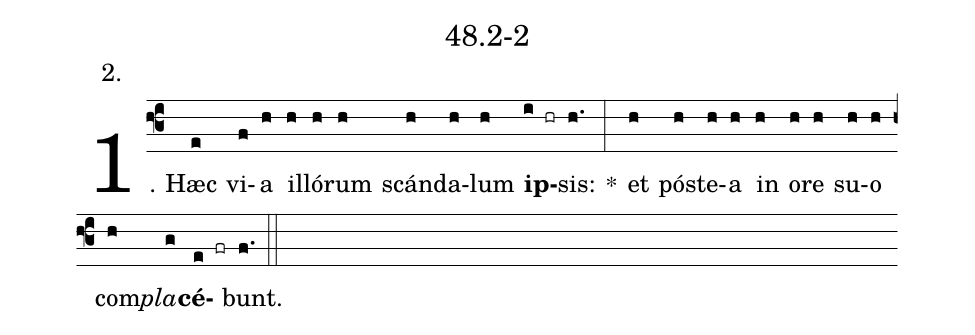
name: 48.2-2;
annotation: 2.;
%%
(f3)1. Hæc(e) vi(f)a(h) il(h)ló(h)rum(h) scán(h)da(h)lum(h) <b>ip</b>(i hr)sis:(h.) *(:) et(h) póst(h)e(h)a(h) in(h) o(h)re(h) su(h)o(h) com(h)<i>pla</i>(g)<b>cé</b>(e fr)bunt.(f.) (::)


%E(h) u(h) o(h) u(g) a(e) e.(f.) (::)
